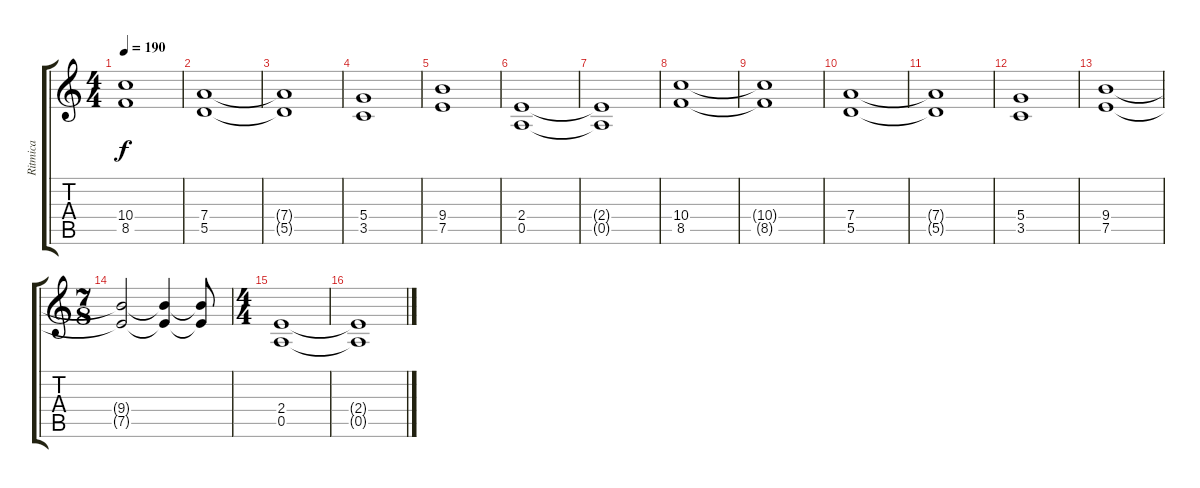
\track ("Ritmica" "Ritmica") {instrument distortionguitar}
\staff {score tabs}
\tuning (E4 B3 G3 D3 A2 E2) {hide}
\ts (4 4)
\tempo 190
\clef g2
\ks c
(10.4{t} 8.5{t}).1{dy f} |
(7.4 5.5).1 |
(7.4{t} 5.5{t}).1 |
(5.4 3.5).1 |
(9.4 7.5).1 |
(2.4 0.5).1 |
(2.4{t} 0.5{t}).1 |
(10.4 8.5).1 |
(10.4{t} 8.5{t}).1 |
(7.4 5.5).1 |
(7.4{t} 5.5{t}).1 |
(5.4 3.5).1 |
(9.4 7.5).1 |
\ts (7 8)
(9.4{t} 7.5{t}).2 (9.4{t} 7.5{t}).4 (9.4{t} 7.5{t}).8 |
\ts (4 4)
(2.4 0.5).1 |
(2.4{t} 0.5{t}).1
